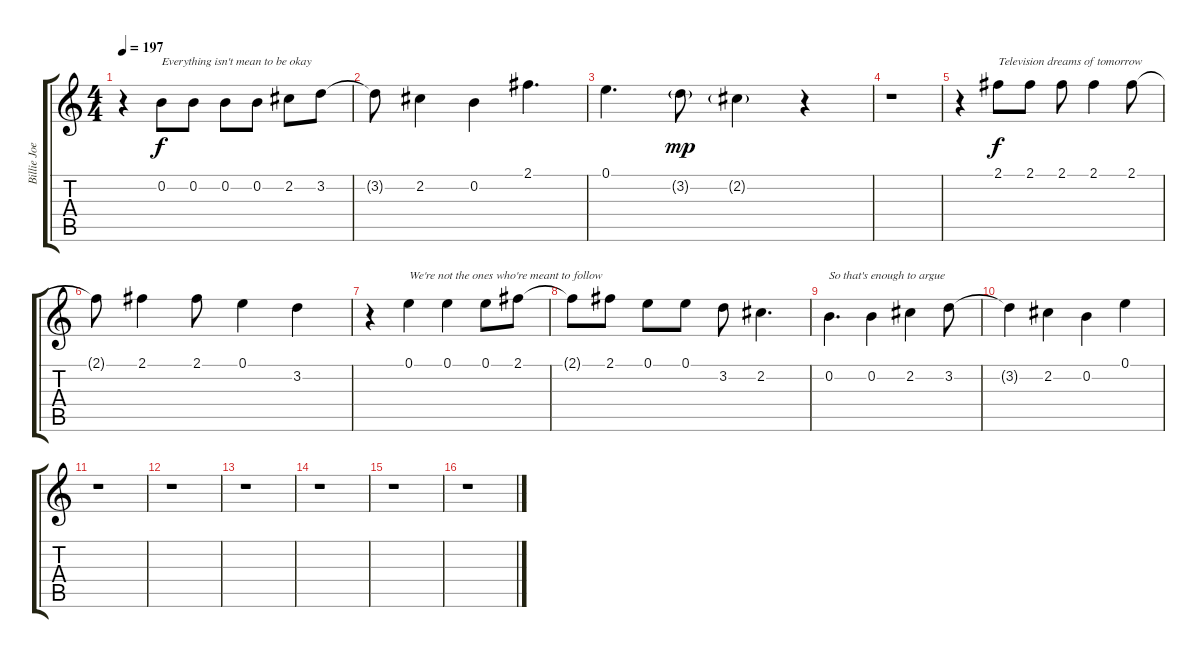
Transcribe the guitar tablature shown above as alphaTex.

\track ("Billie Joe (vocals)" "Billie Joe") {instrument overdrivenguitar}
\staff {score tabs}
\tuning (E4 B3 G3 D3 A2 E2) {hide}
\ts (4 4)
\tempo 197
\clef g2
\ks c
r.4{dy f} 0.2.8{txt "Everything isn't mean to be okay"} 0.2.8 0.2.8 0.2.8 2.2.8 3.2.8 |
3.2{t}.8 2.2.4 0.2.4 2.1.4{d} |
0.1.4{d} 3.2{g}.8{dy mp} 2.2{g}.4 r.4 |
r.1 |
r.4 2.1.8{txt "Television dreams of tomorrow" dy f} 2.1.8 2.1.8 2.1.4 2.1.8 |
2.1{t}.8 2.1.4 2.1.8 0.1.4 3.2.4 |
r.4 0.1.4{txt "We're not the ones who're meant to follow"} 0.1.4 0.1.8 2.1.8 |
2.1{t}.8 2.1.8 0.1.8 0.1.8 3.2.8 2.2.4{d} |
0.2.4{d txt "So that's enough to argue"} 0.2.4 2.2.4 3.2.8 |
3.2{t}.4 2.2.4 0.2.4 0.1.4 |
r.1 |
r.1 |
r.1 |
r.1 |
r.1 |
r.1
